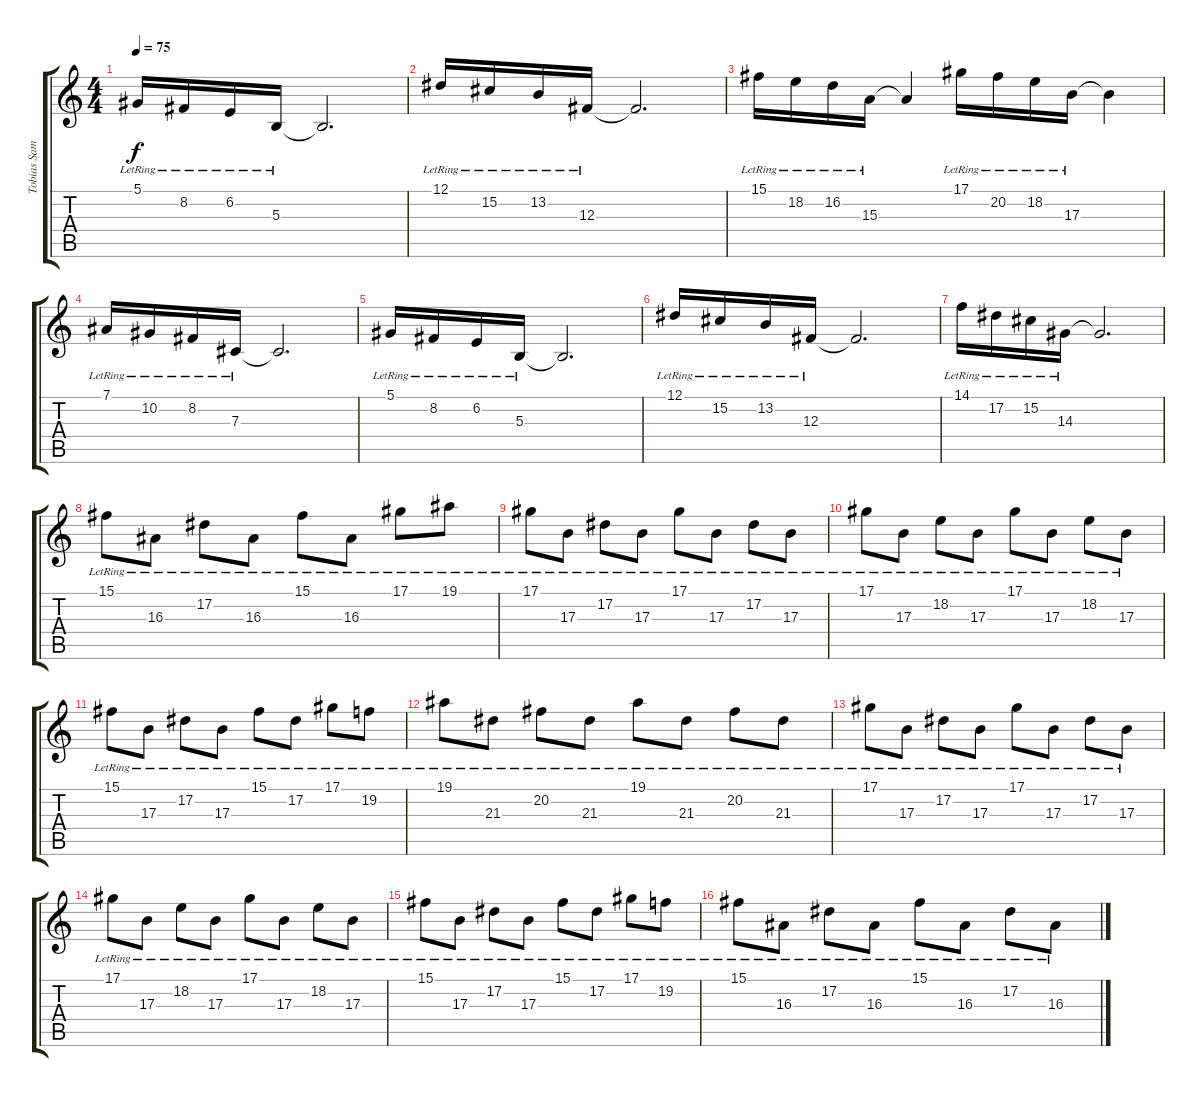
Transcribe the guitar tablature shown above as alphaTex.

\track ("Tobias Sammet (Piano)" "Tobias Sam") {instrument acousticgrandpiano}
\staff {score tabs}
\tuning (Eb4 Bb3 Gb3 Db3 Ab2 Db2) {hide}
\ts (4 4)
\tempo 75
\clef g2
\ks c
5.1{lr}.16{dy f} 8.2{lr}.16 6.2{lr}.16 5.3{lr}.16 5.3{t}.2{d} |
12.1{lr}.16 15.2{lr}.16 13.2{lr}.16 12.3{lr}.16 12.3{t}.2{d} |
15.1{lr}.16 18.2{lr}.16 16.2{lr}.16 15.3{lr}.16 15.3{t}.4 17.1{lr}.16 20.2{lr}.16 18.2{lr}.16 17.3{lr}.16 17.3{t}.4 |
7.1{lr}.16 10.2{lr}.16 8.2{lr}.16 7.3{lr}.16 7.3{t}.2{d} |
5.1{lr}.16 8.2{lr}.16 6.2{lr}.16 5.3{lr}.16 5.3{t}.2{d} |
12.1{lr}.16 15.2{lr}.16 13.2{lr}.16 12.3{lr}.16 12.3{t}.2{d} |
14.1{lr}.16 17.2{lr}.16 15.2{lr}.16 14.3{lr}.16 14.3{t}.2{d} |
15.1{lr}.8 16.3{lr}.8 17.2{lr}.8 16.3{lr}.8 15.1{lr}.8 16.3{lr}.8 17.1{lr}.8 19.1{lr}.8 |
17.1{lr}.8 17.3{lr}.8 17.2{lr}.8 17.3{lr}.8 17.1{lr}.8 17.3{lr}.8 17.2{lr}.8 17.3{lr}.8 |
17.1{lr}.8 17.3{lr}.8 18.2{lr}.8 17.3{lr}.8 17.1{lr}.8 17.3{lr}.8 18.2{lr}.8 17.3{lr}.8 |
15.1{lr}.8 17.3{lr}.8 17.2{lr}.8 17.3{lr}.8 15.1{lr}.8 17.2{lr}.8 17.1{lr}.8 19.2{lr}.8 |
19.1{lr}.8 21.3{lr}.8 20.2{lr}.8 21.3{lr}.8 19.1{lr}.8 21.3{lr}.8 20.2{lr}.8 21.3{lr}.8 |
17.1{lr}.8 17.3{lr}.8 17.2{lr}.8 17.3{lr}.8 17.1{lr}.8 17.3{lr}.8 17.2{lr}.8 17.3{lr}.8 |
17.1{lr}.8 17.3{lr}.8 18.2{lr}.8 17.3{lr}.8 17.1{lr}.8 17.3{lr}.8 18.2{lr}.8 17.3{lr}.8 |
15.1{lr}.8 17.3{lr}.8 17.2{lr}.8 17.3{lr}.8 15.1{lr}.8 17.2{lr}.8 17.1{lr}.8 19.2{lr}.8 |
15.1{lr}.8 16.3{lr}.8 17.2{lr}.8 16.3{lr}.8 15.1{lr}.8 16.3{lr}.8 17.2{lr}.8 16.3{lr}.8
